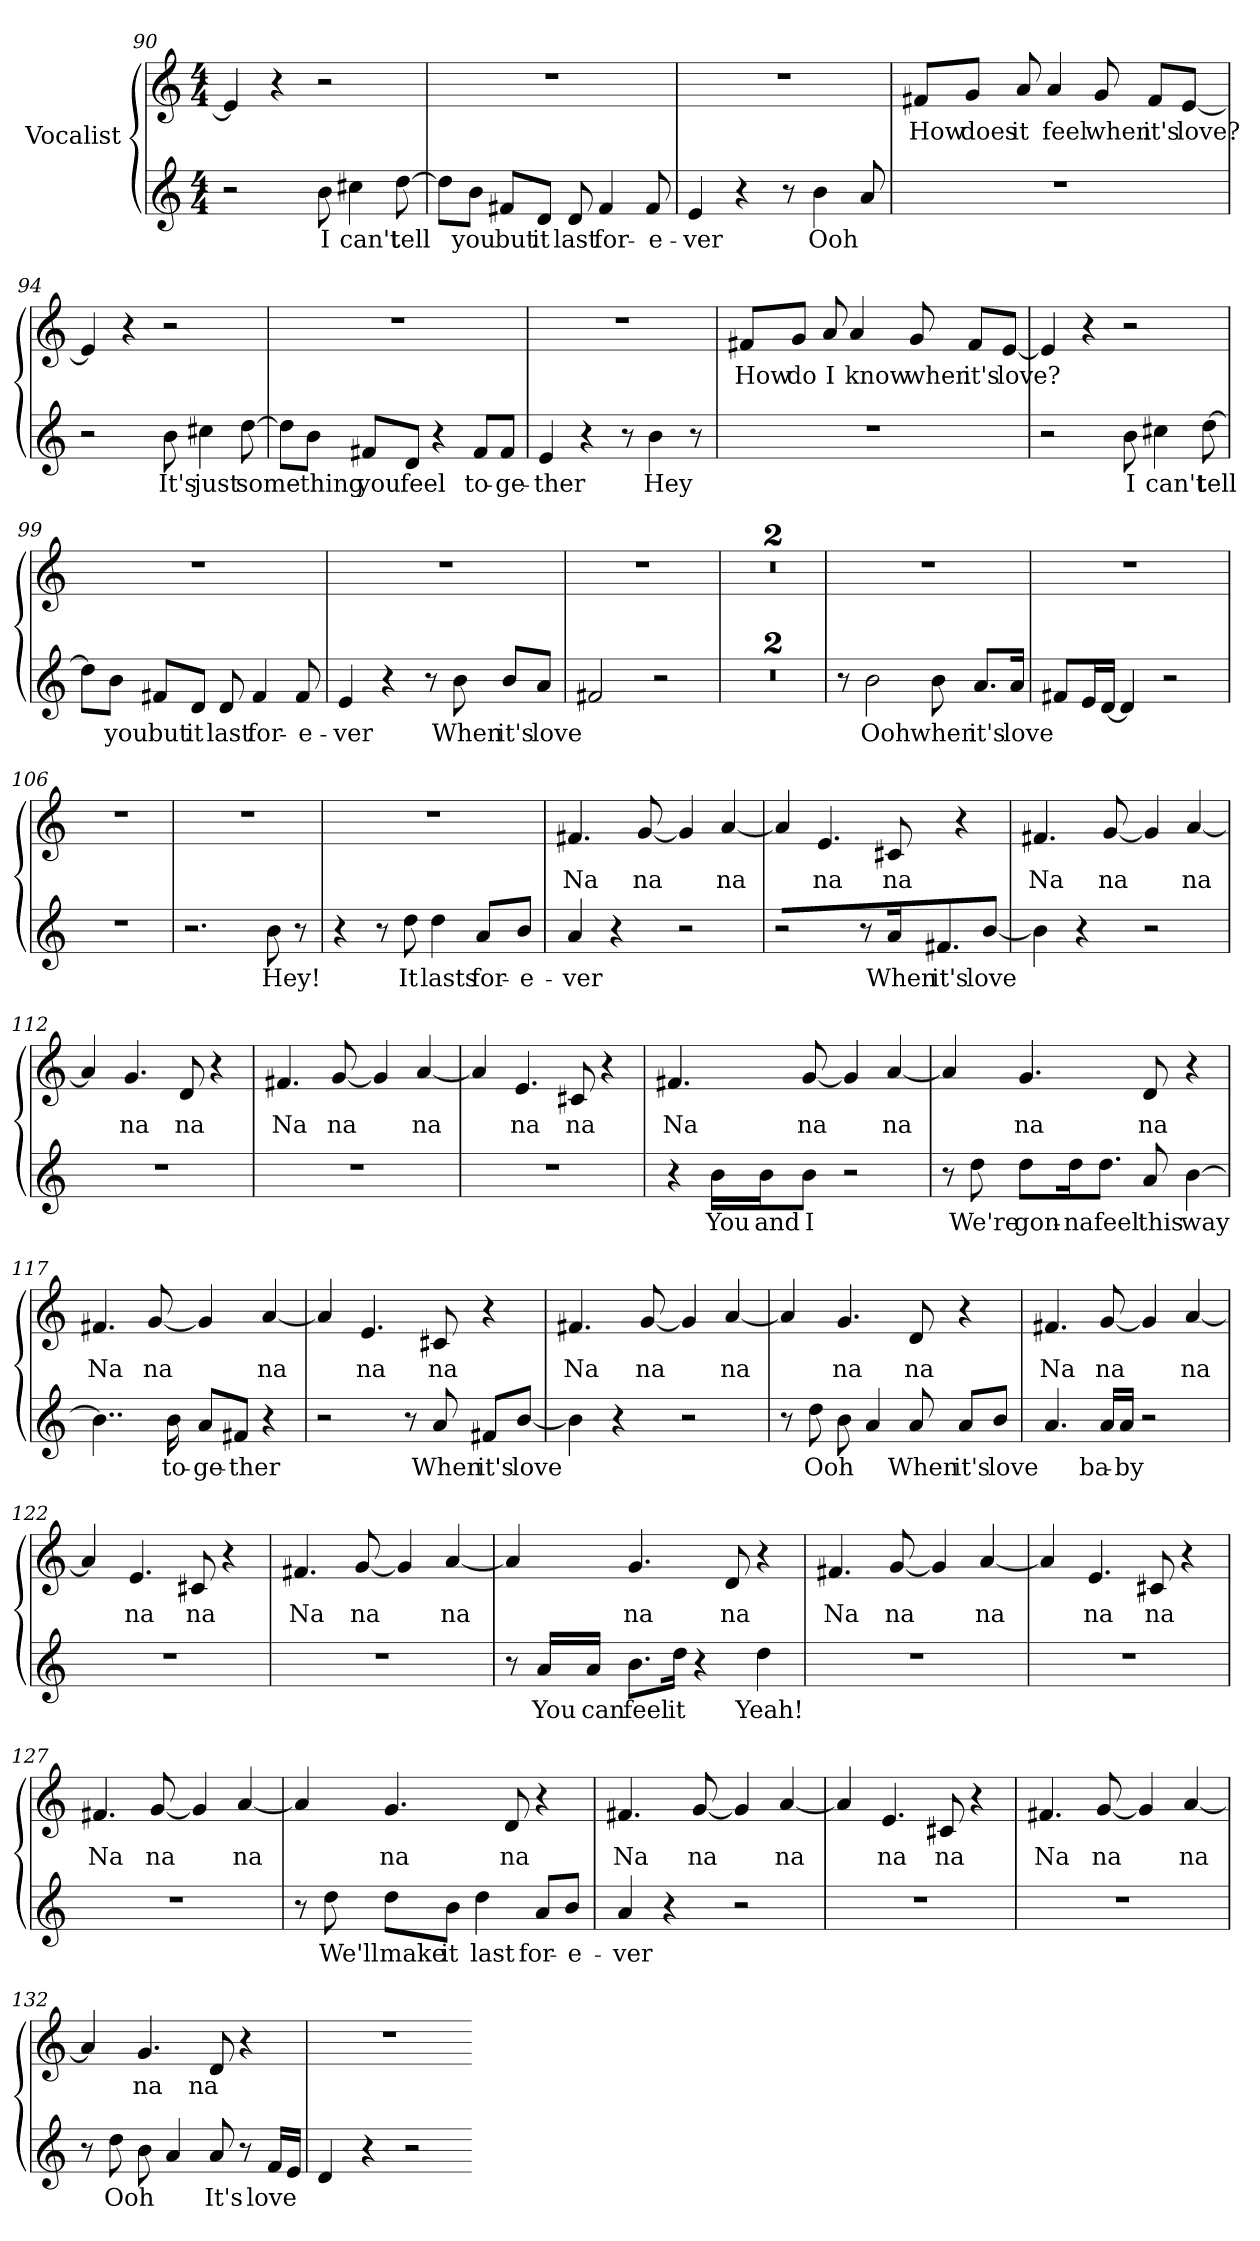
**kern	**text	**kern	**text
*part1	*part1	*part1	*part1
*staff2	*staff2	*staff1	*staff1
*I"Vocalist	*	*	*
*clefG2	*	*clefG2	*
*M4/4	*	*M4/4	*
=90	=90	=90	=90
2r	.	4e]	_
.	.	4r	.
8b	I	2r	.
4cc#X	can't	.	.
[8dd	tell	.	.
=91	=91	=91	=91
8dd\L]	_	1r	.
8b\J	you	.	.
8f#X/L	but	.	.
8d/J	it	.	.
8d	last	.	.
4f#	for-	.	.
8f#	-e-	.	.
=92	=92	=92	=92
4e	-ver	1r	.
4r	.	.	.
8r	.	.	.
4b	Ooh	.	.
8a	_	.	.
=93	=93	=93	=93
1r	.	8f#X/L	How
.	.	8g/J	does
.	.	8a	it
.	.	4a	feel
.	.	8g	when
.	.	8f#/L	it's
.	.	[8e/J	love?
=94	=94	=94	=94
2r	.	4e]	_
.	.	4r	.
8b	It's	2r	.
4cc#X	just	.	.
[8dd	some-	.	.
=95	=95	=95	=95
8dd\L]	_	1r	.
8b\J	-thing	.	.
8f#X/L	you	.	.
8d/J	feel	.	.
4r	.	.	.
8f#/L	to-	.	.
8f#/J	-ge-	.	.
=96	=96	=96	=96
4e	-ther	1r	.
4r	.	.	.
8r	.	.	.
4b	Hey	.	.
8r	.	.	.
=97	=97	=97	=97
1r	.	8f#X/L	How
.	.	8g/J	do
.	.	8a	I
.	.	4a	know
.	.	8g	when
.	.	8f#/L	it's
.	.	[8e/J	love?
=98	=98	=98	=98
2r	.	4e]	_
.	.	4r	.
8b	I	2r	.
4cc#X	can't	.	.
[8dd	tell	.	.
=99	=99	=99	=99
8dd\L]	_	1r	.
8b\J	you	.	.
8f#X/L	but	.	.
8d/J	it	.	.
8d	last	.	.
4f#	for-	.	.
8f#	-e-	.	.
=100	=100	=100	=100
4e	-ver	1r	.
4r	.	.	.
8r	.	.	.
8b	When	.	.
8b/L	it's	.	.
8a/J	love	.	.
=101	=101	=101	=101
2f#X	_	1r	.
2r	.	.	.
=102	=102	=102	=102
1r	.	1r	.
=103	=103	=103	=103
1r	.	1r	.
=104	=104	=104	=104
8r	.	1r	.
2b	Ooh	.	.
8b	when	.	.
8.a/L	it's	.	.
16a/Jk	love	.	.
=105	=105	=105	=105
8f#X/L	_	1r	.
16e/L	_	.	.
[16d/JJ	_	.	.
4d]	_	.	.
2r	.	.	.
=106	=106	=106	=106
1r	.	1r	.
=107	=107	=107	=107
2.r	.	1r	.
8b	Hey!	.	.
8r	.	.	.
=108	=108	=108	=108
4r	.	1r	.
8r	.	.	.
8dd	It	.	.
4dd	lasts	.	.
8a/L	for-	.	.
8b/J	-e-	.	.
=109	=109	=109	=109
4a	-ver	4.f#X	Na
4r	.	.	.
.	.	[8g	na
2r	.	4g]	_
.	.	[4a	na
=110	=110	=110	=110
2r	.	4a]	_
.	.	4.e	na
8r	.	.	.
16a/KL	When	8c#X	na
8.f#X/J	it's	.	.
.	.	4r	.
[8bJ	love	.	.
=111	=111	=111	=111
4b]	_	4.f#X	Na
4r	.	.	.
.	.	[8g	na
2r	.	4g]	_
.	.	[4a	na
=112	=112	=112	=112
1r	.	4a]	_
.	.	4.g	na
.	.	8d	na
.	.	4r	.
=113	=113	=113	=113
1r	.	4.f#X	Na
.	.	[8g	na
.	.	4g]	_
.	.	[4a	na
=114	=114	=114	=114
1r	.	4a]	_
.	.	4.e	na
.	.	8c#X	na
.	.	4r	.
=115	=115	=115	=115
4r	.	4.f#X	Na
16b\LL	You	.	.
16b\J	and	.	.
8b\J	I	[8g	na
2r	.	4g]	_
.	.	[4a	na
=116	=116	=116	=116
8r	.	4a]	_
8dd	We're	.	.
8dd\L	gon-	4.g	na
16dd\K	-na	.	.
8.dd\J	feel	.	.
8a	this	8d	na
[4b	way	4r	.
=117	=117	=117	=117
4..b]	_	4.f#X	Na
.	.	[8g	na
16b	to-	.	.
8a/L	-ge-	4g]	_
8f#X/J	-ther	.	.
4r	.	[4a	na
=118	=118	=118	=118
2r	.	4a]	_
.	.	4.e	na
8r	.	.	.
8a	When	8c#X	na
8f#X/L	it's	4r	.
[8b/J	love	.	.
=119	=119	=119	=119
4b]	_	4.f#X	Na
4r	.	.	.
.	.	[8g	na
2r	.	4g]	_
.	.	[4a	na
=120	=120	=120	=120
8r	.	4a]	_
8dd	Ooh	.	.
8b	_	4.g	na
4a	_	.	.
8a	When	8d	na
8a/L	it's	4r	.
8b/J	love	.	.
=121	=121	=121	=121
4.a	_	4.f#X	Na
16a/LL	ba-	[8g	na
16a/JJ	-by	.	.
2r	.	4g]	_
.	.	[4a	na
=122	=122	=122	=122
1r	.	4a]	_
.	.	4.e	na
.	.	8c#X	na
.	.	4r	.
=123	=123	=123	=123
1r	.	4.f#X	Na
.	.	[8g	na
.	.	4g]	_
.	.	[4a	na
=124	=124	=124	=124
8r	.	4a]	_
16a/LL	You	.	.
16a/JJ	can	.	.
8.b\L	feel	4.g	na
16dd\Jk	it	.	.
4r	.	.	.
.	.	8d	na
4dd	Yeah!	4r	.
=125	=125	=125	=125
1r	.	4.f#X	Na
.	.	[8g	na
.	.	4g]	_
.	.	[4a	na
=126	=126	=126	=126
1r	.	4a]	_
.	.	4.e	na
.	.	8c#X	na
.	.	4r	.
=127	=127	=127	=127
1r	.	4.f#X	Na
.	.	[8g	na
.	.	4g]	_
.	.	[4a	na
=128	=128	=128	=128
8r	.	4a]	_
8dd	We'll	.	.
8dd\L	make	4.g	na
8b\J	it	.	.
4dd	last	.	.
.	.	8d	na
8a/L	for-	4r	.
8b/J	-e-	.	.
=129	=129	=129	=129
4a	-ver	4.f#X	Na
4r	.	.	.
.	.	[8g	na
2r	.	4g]	_
.	.	[4a	na
=130	=130	=130	=130
1r	.	4a]	_
.	.	4.e	na
.	.	8c#X	na
.	.	4r	.
=131	=131	=131	=131
1r	.	4.f#X	Na
.	.	[8g	na
.	.	4g]	_
.	.	[4a	na
=132	=132	=132	=132
8r	.	4a]	_
8dd	Ooh	.	.
8b	_	4.g	na
4a	_	.	.
8a	It's	8d	na
8r	.	4r	.
16f/LL	love	.	.
16e/JJ	_	.	.
=133	=133	=133	=133
4d	_	1r	.
4r	.	.	.
2r	.	.	.
=-	=-	=-	=-
*-	*-	*-	*-
